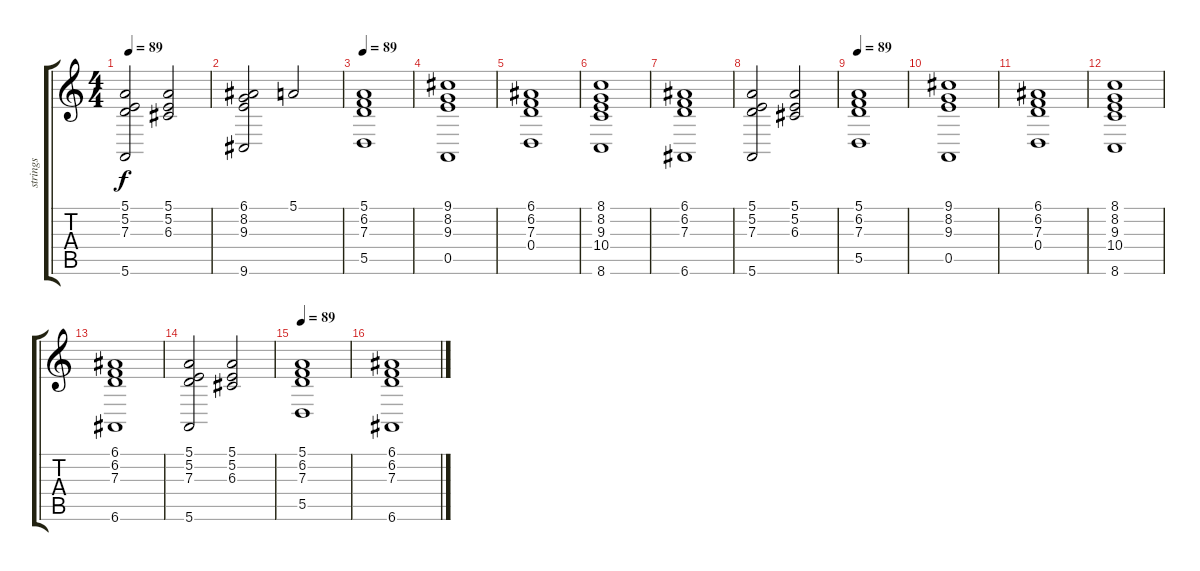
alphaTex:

\track ("strings" "strings") {instrument synthstrings1}
\staff {score tabs}
\tuning (E4 B3 G3 D3 A2 E2) {hide}
\ts (4 4)
\tempo 89
\clef g2
\ks c
(5.1 5.2 7.3 5.6).2{dy f} (5.1 5.2 6.3).2 |
(6.1 8.2 9.3 9.6).2 5.1.2 |
\tempo 89
(5.1 6.2 7.3 5.5).1 |
(9.1 8.2 9.3 0.5).1 |
(6.1 6.2 7.3 0.4).1 |
(8.1 8.2 9.3 10.4 8.6).1 |
(6.1 6.2 7.3 6.6).1 |
(5.1 5.2 7.3 5.6).2 (5.1 5.2 6.3).2 |
\tempo 89
(5.1 6.2 7.3 5.5).1 |
(9.1 8.2 9.3 0.5).1 |
(6.1 6.2 7.3 0.4).1 |
(8.1 8.2 9.3 10.4 8.6).1 |
(6.1 6.2 7.3 6.6).1 |
(5.1 5.2 7.3 5.6).2 (5.1 5.2 6.3).2 |
\tempo 89
(5.1 6.2 7.3 5.5).1 |
(6.1 6.2 7.3 6.6).1
